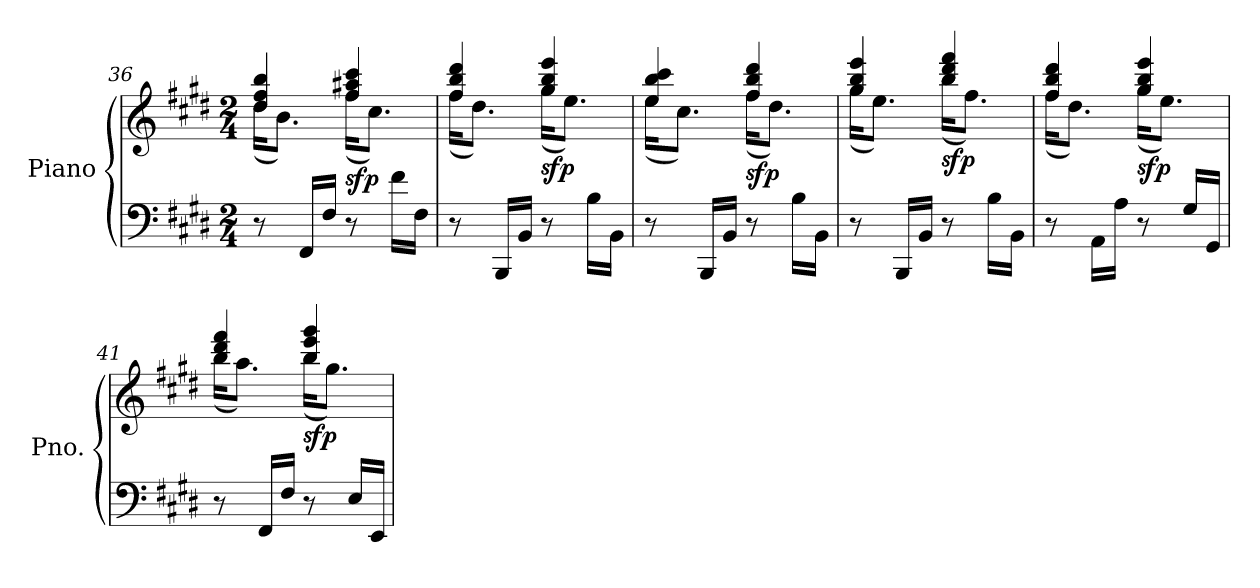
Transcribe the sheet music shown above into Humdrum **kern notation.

**kern	**kern	**dynam
*part1	*part1	*part1
*staff2	*staff1	*staff1/2
*I"Piano	*	*
*I'Pno.	*	*
!!LO:LB:g=z
*clefF4	*clefG2	*
*k[f#c#g#d#]	*k[f#c#g#d#]	*
*M2/4	*M2/4	*
=36	=36	=36
*	*^	*
8r	4dd#/ 4ff#/ 4bb/	(16dd#\KL	.
.	.	8.b\J)	.
16FF#/LL	.	.	.
16F#/JJ	.	.	.
!	!	!	!LO:DY:b
8r	4ff#/ 4aa#X/ 4ccc#/	(16ff#\KL	sfp
.	.	8.cc#\J)	.
16f#\LL	.	.	.
16F#\JJ	.	.	.
=37	=37	=37	=37
8r	4ff#/ 4bb/ 4ddd#/	(16ff#\KL	.
.	.	8.dd#\J)	.
16BBB/LL	.	.	.
16BB/JJ	.	.	.
!	!	!	!LO:DY:b
8r	4gg#/ 4bb/ 4eee/	(16gg#\KL	sfp
.	.	8.ee\J)	.
16B\LL	.	.	.
16BB\JJ	.	.	.
=38	=38	=38	=38
8r	4ee/ 4bb/ 4ccc#/	(16ee\KL	.
.	.	8.cc#\J)	.
16BBB/LL	.	.	.
16BB/JJ	.	.	.
!	!	!	!LO:DY:b
8r	4ff#/ 4bb/ 4ddd#/	(16ff#\KL	sfp
.	.	8.dd#\J)	.
16B\LL	.	.	.
16BB\JJ	.	.	.
=39	=39	=39	=39
8r	4gg#/ 4bb/ 4eee/	(16gg#\KL	.
.	.	8.ee\J)	.
16BBB/LL	.	.	.
16BB/JJ	.	.	.
!	!	!	!LO:DY:b
8r	4bb/ 4ddd#/ 4fff#/	(16bb\KL	sfp
.	.	8.ff#\J)	.
16B\LL	.	.	.
16BB\JJ	.	.	.
=40	=40	=40	=40
8r	4ff#/ 4bb/ 4ddd#/	(16ff#\KL	.
.	.	8.dd#\J)	.
16AA\LL	.	.	.
16A\JJ	.	.	.
!	!	!	!LO:DY:b
8r	4gg#/ 4bb/ 4eee/	(16gg#\KL	sfp
.	.	8.ee\J)	.
16G#/LL	.	.	.
16GG#/JJ	.	.	.
=41	=41	=41	=41
8r	4bb/ 4ddd#/ 4fff#/	(16bb\KL	.
.	.	8.aa\J)	.
16FF#/LL	.	.	.
16F#/JJ	.	.	.
!	!	!	!LO:DY:b
8r	4bb/ 4eee/ 4ggg#/	(16bb\KL	sfp
.	.	8.gg#\J)	.
16E/LL	.	.	.
16EE/JJ	.	.	.
*	*v	*v	*
=	=	=
*-	*-	*-
